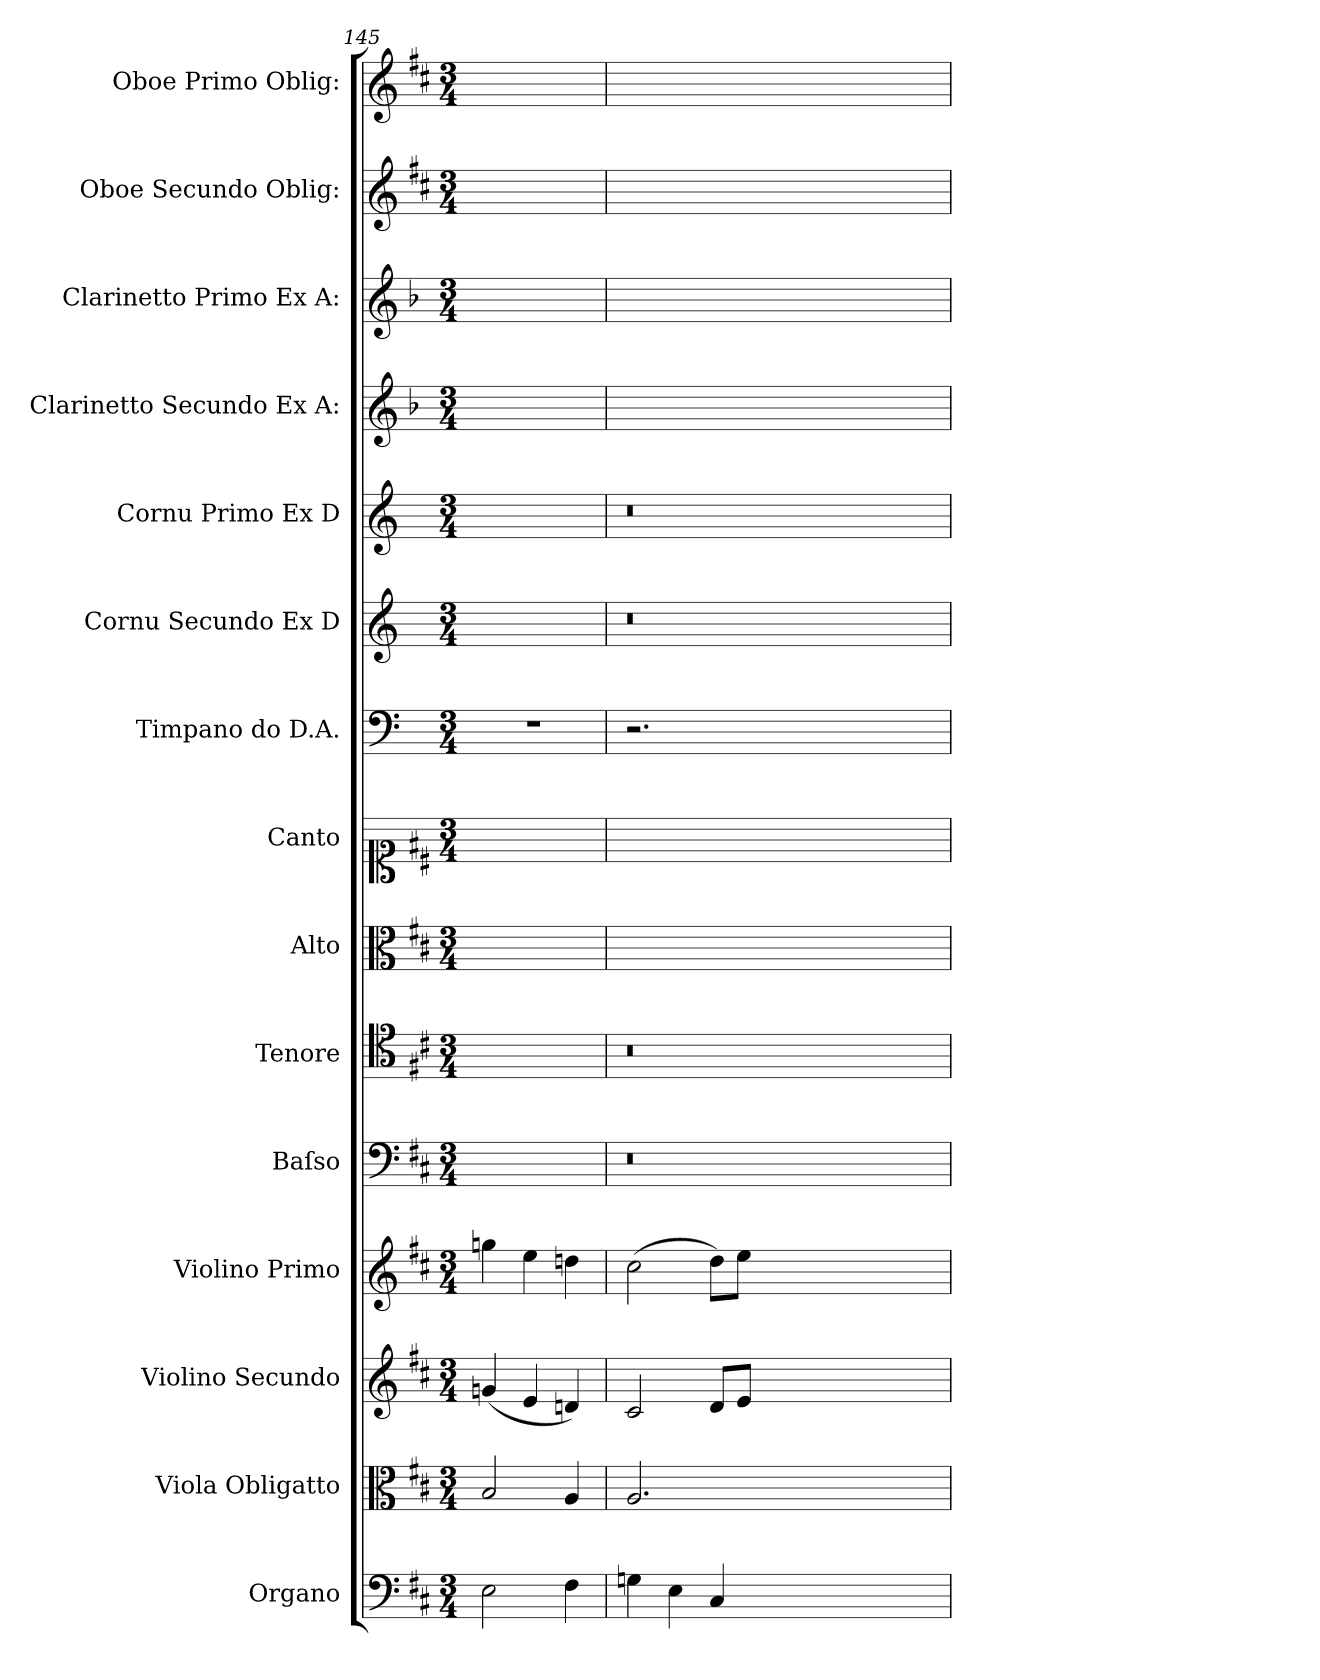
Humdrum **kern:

**kern	**kern	**kern	**kern	**kern	**kern	**kern	**kern	**kern	**kern	**kern	**kern	**kern	**kern	**kern
*part15	*part14	*part13	*part12	*part11	*part10	*part9	*part8	*part7	*part6	*part5	*part4	*part3	*part2	*part1
*staff15	*staff14	*staff13	*staff12	*staff11	*staff10	*staff9	*staff8	*staff7	*staff6	*staff5	*staff4	*staff3	*staff2	*staff1
*I"Organo	*I"Viola Obligatto	*I"Violino Secundo	*I"Violino Primo	*I"Baſso	*I"Tenore	*I"Alto	*I"Canto	*I"Timpano do D.A.	*I"Cornu Secundo Ex D	*I"Cornu Primo Ex D	*I"Clarinetto Secundo Ex A:	*I"Clarinetto Primo Ex A:	*I"Oboe Secundo Oblig:	*I"Oboe Primo Oblig:
*I'org	*I'vla obl	*I'vl 2	*I'vl 1	*I'B	*I'T	*I'A	*	*I'timp	*	*	*I'cl 2 in A	*I'cl 1 in A	*I'ob 2	*I'ob 1
*clefF4	*clefC3	*clefG2	*clefG2	*clefF4	*clefC4	*clefC3	*clefC1	*clefF4	*clefG2	*clefG2	*clefG2	*clefG2	*clefG2	*clefG2
*	*	*	*	*	*	*	*	*	*ITrd-1c-2	*ITrd-1c-2	*ITrd2c3	*ITrd2c3	*	*
*k[f#c#]	*k[f#c#]	*k[f#c#]	*k[f#c#]	*k[f#c#]	*k[f#c#]	*k[f#c#]	*k[f#c#]	*k[]	*k[f#c#]	*k[f#c#]	*k[f#c#]	*k[f#c#]	*k[f#c#]	*k[f#c#]
*M3/4	*M3/4	*M3/4	*M3/4	*M3/4	*M3/4	*M3/4	*M3/4	*M3/4	*M3/4	*M3/4	*M3/4	*M3/4	*M3/4	*M3/4
=145	=145	=145	=145	=145	=145	=145	=145	=145	=145	=145	=145	=145	=145	=145
2E\	2B/	(4gn/	4ggn\	2.ryy	2.ryy	2.ryy	2.ryy	2.r	2.ryy	2.ryy	2.ryy	2.ryy	2.ryy	2.ryy
.	.	4e/	4ee\	.	.	.	.	.	.	.	.	.	.	.
4F#\	4A/	4dn/)	4ddn\	.	.	.	.	.	.	.	.	.	.	.
=146	=146	=146	=146	=146	=146	=146	=146	=146	=146	=146	=146	=146	=146	=146
4Gn\	2.A/	2c#/	(2cc#\	0.r	0.r	0.ryy	0.ryy	2.r	0.r	0.r	0.ryy	0.ryy	0.ryy	0.ryy
4E\	.	.	.	.	.	.	.	.	.	.	.	.	.	.
4C#/	.	8d/L	8dd\L)	.	.	.	.	.	.	.	.	.	.	.
.	.	8e/J	8ee\J	.	.	.	.	.	.	.	.	.	.	.
0ryy	0ryy	0ryy	0ryy	.	.	.	.	0ryy	.	.	.	.	.	.
4ryy	4ryy	4ryy	4ryy	.	.	.	.	4ryy	.	.	.	.	.	.
=	=	=	=	=	=	=	=	=	=	=	=	=	=	=
*-	*-	*-	*-	*-	*-	*-	*-	*-	*-	*-	*-	*-	*-	*-
